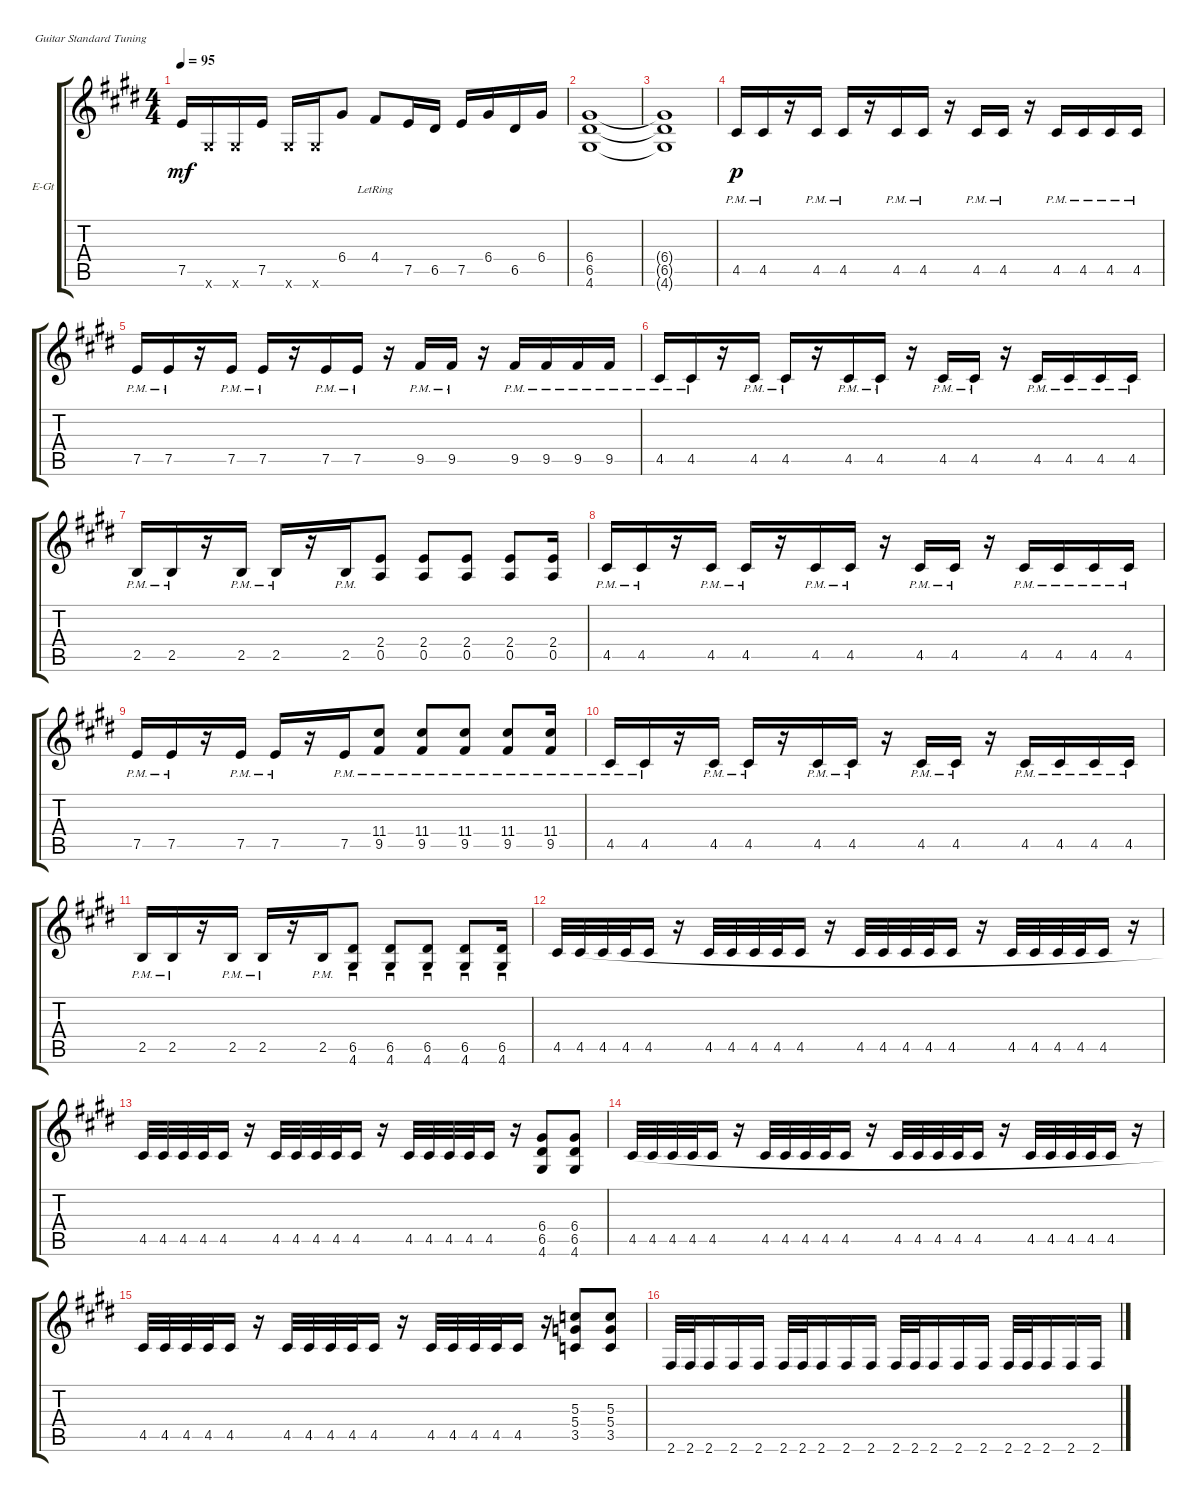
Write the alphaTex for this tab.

\bracketExtendMode groupsimilarinstruments
\firstSystemTrackNameOrientation horizontal
\otherSystemsTrackNameOrientation horizontal
\track ("Electric Guitar 1" "E-Gt") {instrument distortionguitar}
\staff {score tabs}
\tuning (E4 B3 G3 D3 A2 E2)
\ts (4 4)
\tempo 95
\clef g2
\ks c#minor
7.5.16{dy mf} 4.6{x}.16 4.6{x}.16 7.5.16 4.6{x}.16 4.6{x}.16 6.4.8 4.4{lr}.8 7.5.16 6.5.16 7.5.16 6.4.16 6.5.16 6.4.16 |
(6.5 4.6 6.4).1 |
(6.4{t} 6.5{t} 4.6{t}).1 |
4.5{pm}.16{dy p} 4.5{pm}.16 r.16 4.5{pm}.16 4.5{pm}.16 r.16 4.5{pm}.16 4.5{pm}.16 r.16 4.5{pm}.16 4.5{pm}.16 r.16 4.5{pm}.16 4.5{pm}.16 4.5{pm}.16 4.5{pm}.16 |
7.5{pm}.16 7.5{pm}.16 r.16 7.5{pm}.16 7.5{pm}.16 r.16 7.5{pm}.16 7.5{pm}.16 r.16 9.5{pm}.16 9.5{pm}.16 r.16 9.5{pm}.16 9.5{pm}.16 9.5{pm}.16 9.5{pm}.16 |
4.5{pm}.16 4.5{pm}.16 r.16 4.5{pm}.16 4.5{pm}.16 r.16 4.5{pm}.16 4.5{pm}.16 r.16 4.5{pm}.16 4.5{pm}.16 r.16 4.5{pm}.16 4.5{pm}.16 4.5{pm}.16 4.5{pm}.16 |
2.5{pm}.16 2.5{pm}.16 r.16 2.5{pm}.16 2.5{pm}.16 r.16 2.5{pm}.16 (0.5 2.4).8 (0.5 2.4).8 (0.5 2.4).8 (0.5 2.4).8 (0.5 2.4).16 |
4.5{pm}.16 4.5{pm}.16 r.16 4.5{pm}.16 4.5{pm}.16 r.16 4.5{pm}.16 4.5{pm}.16 r.16 4.5{pm}.16 4.5{pm}.16 r.16 4.5{pm}.16 4.5{pm}.16 4.5{pm}.16 4.5{pm}.16 |
7.5{pm}.16 7.5{pm}.16 r.16 7.5{pm}.16 7.5{pm}.16 r.16 7.5{pm}.16 (9.5{pm} 11.4{pm}).8 (9.5{pm} 11.4{pm}).8 (9.5{pm} 11.4{pm}).8 (9.5{pm} 11.4{pm}).8 (9.5{pm} 11.4{pm}).16 |
4.5{pm}.16 4.5{pm}.16 r.16 4.5{pm}.16 4.5{pm}.16 r.16 4.5{pm}.16 4.5{pm}.16 r.16 4.5{pm}.16 4.5{pm}.16 r.16 4.5{pm}.16 4.5{pm}.16 4.5{pm}.16 4.5{pm}.16 |
2.5{pm}.16 2.5{pm}.16 r.16 2.5{pm}.16 2.5{pm}.16 r.16 2.5{pm}.16 (4.6 6.5).8{sd} (4.6 6.5).8{sd} (4.6 6.5).8{sd} (4.6 6.5).8{sd} (4.6 6.5).16{sd} |
4.5.32 4.5.32{legatoorigin} 4.5.32{legatoorigin} 4.5.32{legatoorigin} 4.5.16{legatoorigin} r.16{legatoorigin} 4.5.32{legatoorigin} 4.5.32{legatoorigin} 4.5.32{legatoorigin} 4.5.32{legatoorigin} 4.5.16{legatoorigin} r.16{legatoorigin} 4.5.32{legatoorigin} 4.5.32{legatoorigin} 4.5.32{legatoorigin} 4.5.32{legatoorigin} 4.5.16{legatoorigin} r.16{legatoorigin} 4.5.32{legatoorigin} 4.5.32{legatoorigin} 4.5.32{legatoorigin} 4.5.32{legatoorigin} 4.5.16{legatoorigin} r.16{legatoorigin} |
4.5.32{legatoorigin} 4.5.32{legatoorigin} 4.5.32{legatoorigin} 4.5.32{legatoorigin} 4.5.16{legatoorigin} r.16{legatoorigin} 4.5.32{legatoorigin} 4.5.32{legatoorigin} 4.5.32{legatoorigin} 4.5.32{legatoorigin} 4.5.16{legatoorigin} r.16{legatoorigin} 4.5.32{legatoorigin} 4.5.32{legatoorigin} 4.5.32{legatoorigin} 4.5.32{legatoorigin} 4.5.16{legatoorigin} r.16 (4.6 6.5 6.4).8 (6.4 6.5 4.6).8 |
4.5.32{legatoorigin} 4.5.32{legatoorigin} 4.5.32{legatoorigin} 4.5.32{legatoorigin} 4.5.16{legatoorigin} r.16{legatoorigin} 4.5.32{legatoorigin} 4.5.32{legatoorigin} 4.5.32{legatoorigin} 4.5.32{legatoorigin} 4.5.16{legatoorigin} r.16{legatoorigin} 4.5.32{legatoorigin} 4.5.32{legatoorigin} 4.5.32{legatoorigin} 4.5.32{legatoorigin} 4.5.16{legatoorigin} r.16{legatoorigin} 4.5.32{legatoorigin} 4.5.32{legatoorigin} 4.5.32{legatoorigin} 4.5.32{legatoorigin} 4.5.16{legatoorigin} r.16{legatoorigin} |
4.5.32{legatoorigin} 4.5.32{legatoorigin} 4.5.32{legatoorigin} 4.5.32{legatoorigin} 4.5.16{legatoorigin} r.16{legatoorigin} 4.5.32{legatoorigin} 4.5.32{legatoorigin} 4.5.32{legatoorigin} 4.5.32{legatoorigin} 4.5.16{legatoorigin} r.16{legatoorigin} 4.5.32{legatoorigin} 4.5.32{legatoorigin} 4.5.32{legatoorigin} 4.5.32{legatoorigin} 4.5.16{legatoorigin} r.16 (3.5 5.4 5.3).8 (5.4 3.5 5.3).8 |
2.6.32 2.6.32 2.6.16 2.6.16 2.6.16 2.6.32 2.6.32 2.6.16 2.6.16 2.6.16 2.6.32 2.6.32 2.6.16 2.6.16 2.6.16 2.6.32 2.6.32 2.6.16 2.6.16 2.6.16
